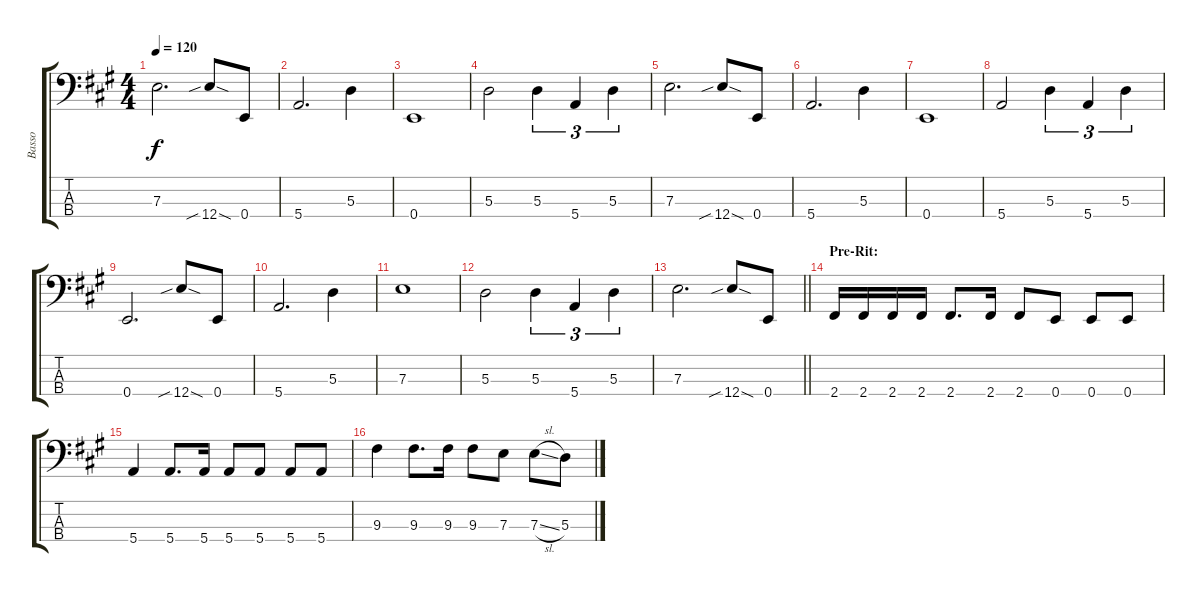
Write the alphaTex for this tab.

\track ("Basso" "Basso") {instrument electricbasspick}
\staff {score tabs}
\tuning (G2 D2 A1 E1) {hide}
\ts (4 4)
\tempo 120
\clef f4
\ks a
7.3.2{d dy f} 12.4{sib sod}.8 0.4.8 |
5.4.2{d} 5.3.4 |
0.4.1 |
5.3.2 5.3.4{tu (3 2)} 5.4.4{tu (3 2)} 5.3.4{tu (3 2)} |
7.3.2{d} 12.4{sib sod}.8 0.4.8 |
5.4.2{d} 5.3.4 |
0.4.1 |
5.4.2 5.3.4{tu (3 2)} 5.4.4{tu (3 2)} 5.3.4{tu (3 2)} |
0.4.2{d} 12.4{sib sod}.8 0.4.8 |
5.4.2{d} 5.3.4 |
7.3.1 |
5.3.2 5.3.4{tu (3 2)} 5.4.4{tu (3 2)} 5.3.4{tu (3 2)} |
\barLineRight lightlight
7.3.2{d} 12.4{sib sod}.8 0.4.8 |
\section ("" "Pre-Rit:")
2.4.16 2.4.16 2.4.16 2.4.16 2.4.8{d} 2.4.16 2.4.8 0.4.8 0.4.8 0.4.8 |
5.4.4 5.4.8{d} 5.4.16 5.4.8 5.4.8 5.4.8 5.4.8 |
9.3.4 9.3.8{d} 9.3.16 9.3.8 7.3.8 7.3{sl}.8 5.3.8
